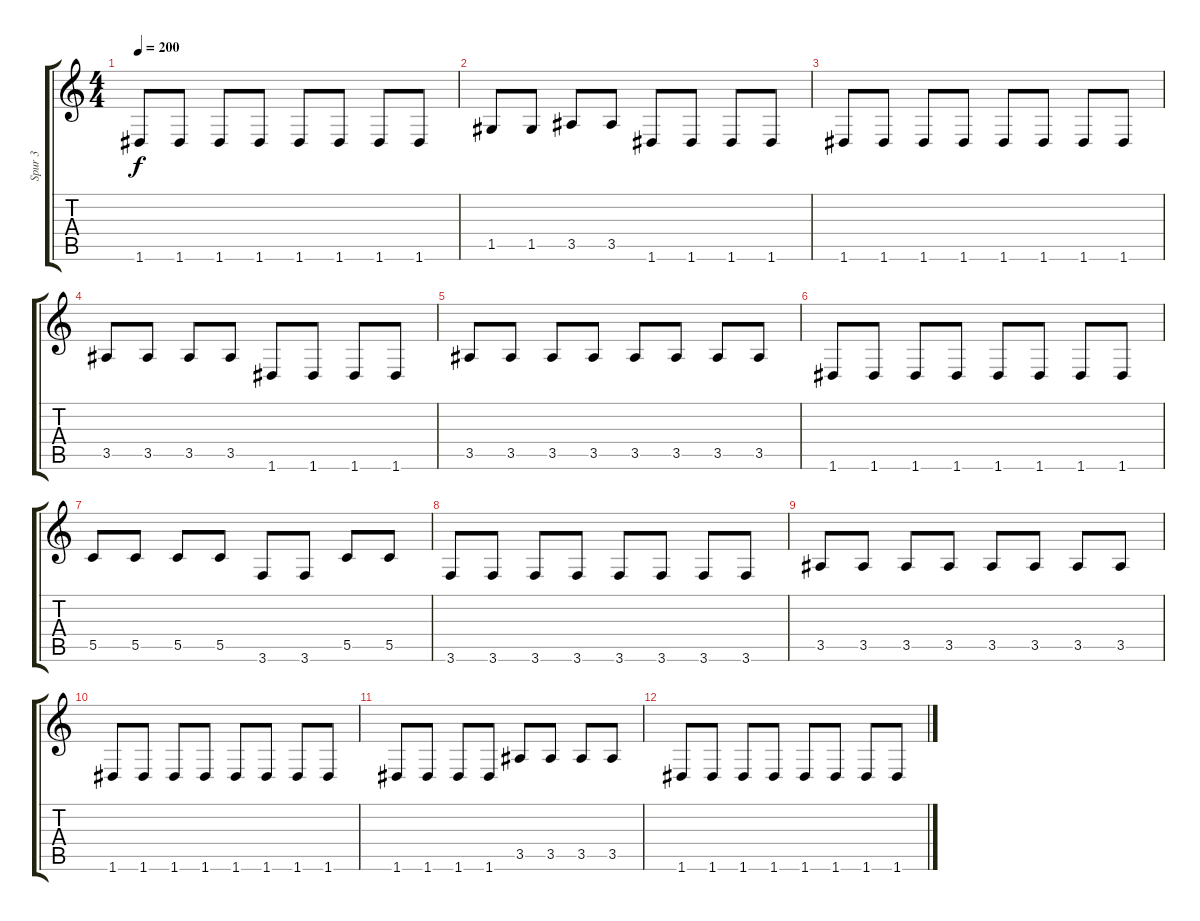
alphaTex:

\track ("Spur 3" "Spur 3") {instrument distortionguitar}
\staff {score tabs}
\tuning (D4 A3 F3 C3 G2 D2) {hide}
\ts (4 4)
\tempo 200
\clef g2
\ks c
1.6.8{dy f} 1.6.8 1.6.8 1.6.8 1.6.8 1.6.8 1.6.8 1.6.8 |
1.5.8 1.5.8 3.5.8 3.5.8 1.6.8 1.6.8 1.6.8 1.6.8 |
1.6.8 1.6.8 1.6.8 1.6.8 1.6.8 1.6.8 1.6.8 1.6.8 |
3.5.8 3.5.8 3.5.8 3.5.8 1.6.8 1.6.8 1.6.8 1.6.8 |
3.5.8 3.5.8 3.5.8 3.5.8 3.5.8 3.5.8 3.5.8 3.5.8 |
1.6.8 1.6.8 1.6.8 1.6.8 1.6.8 1.6.8 1.6.8 1.6.8 |
5.5.8 5.5.8 5.5.8 5.5.8 3.6.8 3.6.8 5.5.8 5.5.8 |
3.6.8 3.6.8 3.6.8 3.6.8 3.6.8 3.6.8 3.6.8 3.6.8 |
3.5.8 3.5.8 3.5.8 3.5.8 3.5.8 3.5.8 3.5.8 3.5.8 |
1.6.8 1.6.8 1.6.8 1.6.8 1.6.8 1.6.8 1.6.8 1.6.8 |
1.6.8 1.6.8 1.6.8 1.6.8 3.5.8 3.5.8 3.5.8 3.5.8 |
1.6.8 1.6.8 1.6.8 1.6.8 1.6.8 1.6.8 1.6.8 1.6.8
